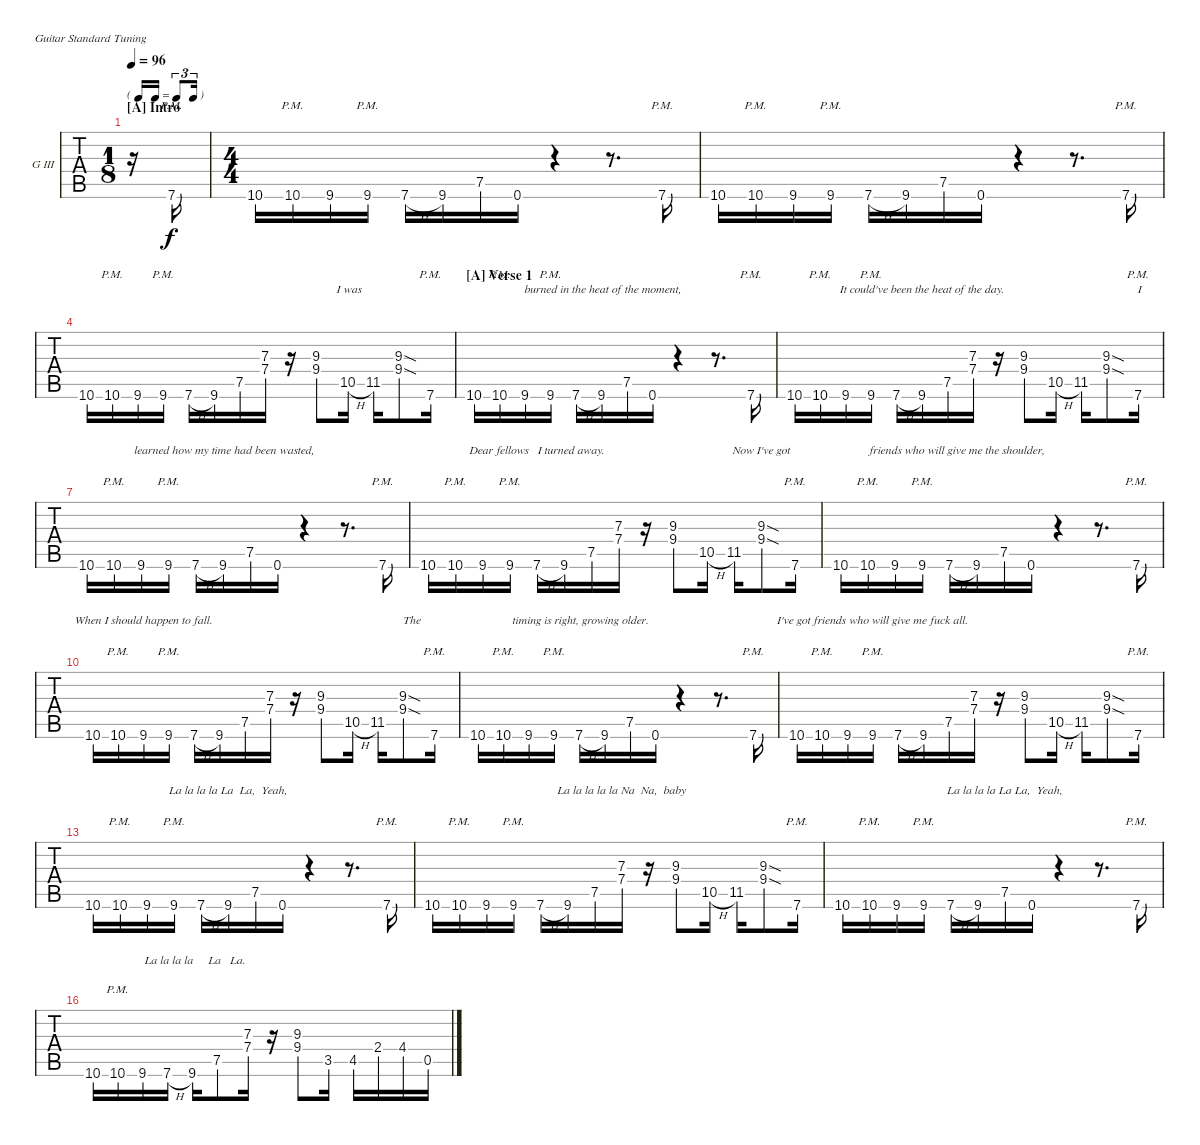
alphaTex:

\bracketExtendMode nobrackets
\firstSystemTrackNameOrientation horizontal
\otherSystemsTrackNameOrientation horizontal
\defaultBarNumberDisplay FirstOfSystem
\track ("Guitar III" "G III") {instrument overdrivenguitar}
\staff {tabs}
\tuning (E4 B3 G3 D3 A2 E2)
\ts (1 8)
\tf triplet16th
\section ("A" "Intro")
\tempo 96
\clef g2
\ks a
r.16{dy f instrument overdrivenguitar} 7.6{pm}.16 |
\ts (4 4)
10.6.16 10.6{pm}.16 9.6.16 9.6{pm}.16 7.6{h}.16 9.6.16 7.5.16 0.6.16 r.4 r.8{d} 7.6{pm}.16 |
10.6.16 10.6{pm}.16 9.6.16 9.6{pm}.16 7.6{h}.16 9.6.16 7.5.16 0.6.16 r.4 r.8{d} 7.6{pm}.16 |
10.6.16{lyrics (0 "") lyrics (1 "") lyrics (2 "") lyrics (3 "") lyrics (4 "")} 10.6{pm}.16{lyrics (0 "") lyrics (1 "") lyrics (2 "") lyrics (3 "") lyrics (4 "")} 9.6.16{lyrics (0 "") lyrics (1 "") lyrics (2 "") lyrics (3 "") lyrics (4 "")} 9.6{pm}.16{lyrics (0 "") lyrics (1 "") lyrics (2 "") lyrics (3 "") lyrics (4 "")} 7.6{h}.16{lyrics (0 "") lyrics (1 "") lyrics (2 "") lyrics (3 "") lyrics (4 "")} 9.6.16{lyrics (0 "") lyrics (1 "") lyrics (2 "") lyrics (3 "") lyrics (4 "")} 7.5.16{lyrics (0 "") lyrics (1 "") lyrics (2 "") lyrics (3 "") lyrics (4 "")} (7.3 7.4).16{lyrics (0 "") lyrics (1 "") lyrics (2 "") lyrics (3 "") lyrics (4 "")} r.16 (9.3{st} 9.4{st}).8{lyrics (0 "") lyrics (1 "") lyrics (2 "") lyrics (3 "") lyrics (4 "")} 10.5{h}.16{lyrics (0 " I was") lyrics (1 "") lyrics (2 "") lyrics (3 "") lyrics (4 "")} 11.5.16{lyrics (0 "") lyrics (1 "") lyrics (2 "") lyrics (3 "") lyrics (4 "")} (9.3{sod} 9.4{sod}).8{lyrics (0 "") lyrics (1 "") lyrics (2 "") lyrics (3 "") lyrics (4 "")} 7.6{pm}.16{lyrics (0 "") lyrics (1 "") lyrics (2 "") lyrics (3 "") lyrics (4 "")} |
\section ("A" "Verse 1")
10.6.16{lyrics (0 "") lyrics (1 "") lyrics (2 "") lyrics (3 "") lyrics (4 "")} 10.6{pm}.16{lyrics (0 "") lyrics (1 "") lyrics (2 "") lyrics (3 "") lyrics (4 "")} 9.6.16{lyrics (0 "") lyrics (1 "") lyrics (2 "") lyrics (3 "") lyrics (4 "")} 9.6{pm}.16{lyrics (0 "") lyrics (1 "") lyrics (2 "") lyrics (3 "") lyrics (4 "")} 7.6{h}.16{lyrics (0 "") lyrics (1 "") lyrics (2 "") lyrics (3 "") lyrics (4 "")} 9.6.16{lyrics (0 " burned in the heat of the moment,") lyrics (1 "") lyrics (2 "") lyrics (3 "") lyrics (4 "")} 7.5.16{lyrics (0 "") lyrics (1 "") lyrics (2 "") lyrics (3 "") lyrics (4 "")} 0.6.16{lyrics (0 "") lyrics (1 "") lyrics (2 "") lyrics (3 "") lyrics (4 "")} r.4 r.8{d} 7.6{pm}.16{lyrics (0 "") lyrics (1 "") lyrics (2 "") lyrics (3 "") lyrics (4 "")} |
10.6.16{lyrics (0 "") lyrics (1 "") lyrics (2 "") lyrics (3 "") lyrics (4 "")} 10.6{pm}.16{lyrics (0 "") lyrics (1 "") lyrics (2 "") lyrics (3 "") lyrics (4 "")} 9.6.16{lyrics (0 "") lyrics (1 "") lyrics (2 "") lyrics (3 "") lyrics (4 "")} 9.6{pm}.16{lyrics (0 "") lyrics (1 "") lyrics (2 "") lyrics (3 "") lyrics (4 "")} 7.6{h}.16{lyrics (0 "") lyrics (1 "") lyrics (2 "") lyrics (3 "") lyrics (4 "")} 9.6.16{lyrics (0 "It could've been the heat of the day.") lyrics (1 "") lyrics (2 "") lyrics (3 "") lyrics (4 "")} 7.5.16{lyrics (0 "") lyrics (1 "") lyrics (2 "") lyrics (3 "") lyrics (4 "")} (7.3 7.4).16{lyrics (0 "") lyrics (1 "") lyrics (2 "") lyrics (3 "") lyrics (4 "")} r.16 (9.3{st} 9.4{st}).8{lyrics (0 "") lyrics (1 "") lyrics (2 "") lyrics (3 "") lyrics (4 "")} 10.5{h}.16{lyrics (0 "") lyrics (1 "") lyrics (2 "") lyrics (3 "") lyrics (4 "")} 11.5.16{lyrics (0 "") lyrics (1 "") lyrics (2 "") lyrics (3 "") lyrics (4 "")} (9.3{sod} 9.4{sod}).8{lyrics (0 "") lyrics (1 "") lyrics (2 "") lyrics (3 "") lyrics (4 "")} 7.6{pm}.16{lyrics (0 " I") lyrics (1 "") lyrics (2 "") lyrics (3 "") lyrics (4 "")} |
10.6.16{lyrics (0 "") lyrics (1 "") lyrics (2 "") lyrics (3 "") lyrics (4 "")} 10.6{pm}.16{lyrics (0 "") lyrics (1 "") lyrics (2 "") lyrics (3 "") lyrics (4 "")} 9.6.16{lyrics (0 "") lyrics (1 "") lyrics (2 "") lyrics (3 "") lyrics (4 "")} 9.6{pm}.16{lyrics (0 "") lyrics (1 "") lyrics (2 "") lyrics (3 "") lyrics (4 "")} 7.6{h}.16{lyrics (0 "") lyrics (1 "") lyrics (2 "") lyrics (3 "") lyrics (4 "")} 9.6.16{lyrics (0 " learned how my time had been wasted,") lyrics (1 "") lyrics (2 "") lyrics (3 "") lyrics (4 "")} 7.5.16{lyrics (0 "") lyrics (1 "") lyrics (2 "") lyrics (3 "") lyrics (4 "")} 0.6.16{lyrics (0 "") lyrics (1 "") lyrics (2 "") lyrics (3 "") lyrics (4 "")} r.4 r.8{d} 7.6{pm}.16{lyrics (0 "") lyrics (1 "") lyrics (2 "") lyrics (3 "") lyrics (4 "")} |
10.6.16{lyrics (0 "") lyrics (1 "") lyrics (2 "") lyrics (3 "") lyrics (4 "")} 10.6{pm}.16{lyrics (0 "") lyrics (1 "") lyrics (2 "") lyrics (3 "") lyrics (4 "")} 9.6.16{lyrics (0 "") lyrics (1 "") lyrics (2 "") lyrics (3 "") lyrics (4 "")} 9.6{pm}.16{lyrics (0 "") lyrics (1 "") lyrics (2 "") lyrics (3 "") lyrics (4 "")} 7.6{h}.16{lyrics (0 "Dear fellows   I turned away.      ") lyrics (1 "") lyrics (2 "") lyrics (3 "") lyrics (4 "")} 9.6.16{lyrics (0 "") lyrics (1 "") lyrics (2 "") lyrics (3 "") lyrics (4 "")} 7.5.16{lyrics (0 "") lyrics (1 "") lyrics (2 "") lyrics (3 "") lyrics (4 "")} (7.3 7.4).16{lyrics (0 "") lyrics (1 "") lyrics (2 "") lyrics (3 "") lyrics (4 "")} r.16 (9.3{st} 9.4{st}).8{lyrics (0 "") lyrics (1 "") lyrics (2 "") lyrics (3 "") lyrics (4 "")} 10.5{h}.16{lyrics (0 "") lyrics (1 "") lyrics (2 "") lyrics (3 "") lyrics (4 "")} 11.5.16{lyrics (0 "") lyrics (1 "") lyrics (2 "") lyrics (3 "") lyrics (4 "")} (9.3{sod} 9.4{sod}).8{lyrics (0 "Now I've got") lyrics (1 "") lyrics (2 "") lyrics (3 "") lyrics (4 "")} 7.6{pm}.16{lyrics (0 "") lyrics (1 "") lyrics (2 "") lyrics (3 "") lyrics (4 "")} |
10.6.16{lyrics (0 "") lyrics (1 "") lyrics (2 "") lyrics (3 "") lyrics (4 "")} 10.6{pm}.16{lyrics (0 "") lyrics (1 "") lyrics (2 "") lyrics (3 "") lyrics (4 "")} 9.6.16{lyrics (0 "") lyrics (1 "") lyrics (2 "") lyrics (3 "") lyrics (4 "")} 9.6{pm}.16{lyrics (0 "") lyrics (1 "") lyrics (2 "") lyrics (3 "") lyrics (4 "")} 7.6{h}.16{lyrics (0 "     friends who will give me the shoulder,") lyrics (1 "") lyrics (2 "") lyrics (3 "") lyrics (4 "")} 9.6.16{lyrics (0 "") lyrics (1 "") lyrics (2 "") lyrics (3 "") lyrics (4 "")} 7.5.16{lyrics (0 "") lyrics (1 "") lyrics (2 "") lyrics (3 "") lyrics (4 "")} 0.6.16{lyrics (0 "") lyrics (1 "") lyrics (2 "") lyrics (3 "") lyrics (4 "")} r.4 r.8{d} 7.6{pm}.16{lyrics (0 "") lyrics (1 "") lyrics (2 "") lyrics (3 "") lyrics (4 "")} |
10.6.16{lyrics (0 "") lyrics (1 "") lyrics (2 "") lyrics (3 "") lyrics (4 "")} 10.6{pm}.16{lyrics (0 "") lyrics (1 "") lyrics (2 "") lyrics (3 "") lyrics (4 "")} 9.6.16{lyrics (0 "When I should happen to fall.") lyrics (1 "") lyrics (2 "") lyrics (3 "") lyrics (4 "")} 9.6{pm}.16{lyrics (0 "") lyrics (1 "") lyrics (2 "") lyrics (3 "") lyrics (4 "")} 7.6{h}.16{lyrics (0 "") lyrics (1 "") lyrics (2 "") lyrics (3 "") lyrics (4 "")} 9.6.16{lyrics (0 "") lyrics (1 "") lyrics (2 "") lyrics (3 "") lyrics (4 "")} 7.5.16{lyrics (0 "") lyrics (1 "") lyrics (2 "") lyrics (3 "") lyrics (4 "")} (7.3 7.4).16{lyrics (0 "") lyrics (1 "") lyrics (2 "") lyrics (3 "") lyrics (4 "")} r.16 (9.3{st} 9.4{st}).8{lyrics (0 "") lyrics (1 "") lyrics (2 "") lyrics (3 "") lyrics (4 "")} 10.5{h}.16{lyrics (0 "") lyrics (1 "") lyrics (2 "") lyrics (3 "") lyrics (4 "")} 11.5.16{lyrics (0 "") lyrics (1 "") lyrics (2 "") lyrics (3 "") lyrics (4 "")} (9.3{sod} 9.4{sod}).8{lyrics (0 "      The") lyrics (1 "") lyrics (2 "") lyrics (3 "") lyrics (4 "")} 7.6{pm}.16{lyrics (0 "") lyrics (1 "") lyrics (2 "") lyrics (3 "") lyrics (4 "")} |
10.6.16{lyrics (0 "") lyrics (1 "") lyrics (2 "") lyrics (3 "") lyrics (4 "")} 10.6{pm}.16{lyrics (0 "") lyrics (1 "") lyrics (2 "") lyrics (3 "") lyrics (4 "")} 9.6.16{lyrics (0 "") lyrics (1 "") lyrics (2 "") lyrics (3 "") lyrics (4 "")} 9.6{pm}.16{lyrics (0 "") lyrics (1 "") lyrics (2 "") lyrics (3 "") lyrics (4 "")} 7.6{h}.16{lyrics (0 " timing is right, growing older.") lyrics (1 "") lyrics (2 "") lyrics (3 "") lyrics (4 "")} 9.6.16{lyrics (0 "") lyrics (1 "") lyrics (2 "") lyrics (3 "") lyrics (4 "")} 7.5.16{lyrics (0 "") lyrics (1 "") lyrics (2 "") lyrics (3 "") lyrics (4 "")} 0.6.16{lyrics (0 "") lyrics (1 "") lyrics (2 "") lyrics (3 "") lyrics (4 "")} r.4 r.8{d} 7.6{pm}.16{lyrics (0 "") lyrics (1 "") lyrics (2 "") lyrics (3 "") lyrics (4 "")} |
10.6.16{lyrics (0 "") lyrics (1 "") lyrics (2 "") lyrics (3 "") lyrics (4 "")} 10.6{pm}.16{lyrics (0 "") lyrics (1 "") lyrics (2 "") lyrics (3 "") lyrics (4 "")} 9.6.16{lyrics (0 "") lyrics (1 "") lyrics (2 "") lyrics (3 "") lyrics (4 "")} 9.6{pm}.16{lyrics (0 "I've got friends who will give me fuck all.") lyrics (1 "") lyrics (2 "") lyrics (3 "") lyrics (4 "")} 7.6{h}.16{lyrics (0 "") lyrics (1 "") lyrics (2 "") lyrics (3 "") lyrics (4 "")} 9.6.16{lyrics (0 "") lyrics (1 "") lyrics (2 "") lyrics (3 "") lyrics (4 "")} 7.5.16{lyrics (0 "") lyrics (1 "") lyrics (2 "") lyrics (3 "") lyrics (4 "")} (7.3 7.4).16{lyrics (0 "") lyrics (1 "") lyrics (2 "") lyrics (3 "") lyrics (4 "")} r.16 (9.3{st} 9.4{st}).8{lyrics (0 "") lyrics (1 "") lyrics (2 "") lyrics (3 "") lyrics (4 "")} 10.5{h}.16{lyrics (0 "") lyrics (1 "") lyrics (2 "") lyrics (3 "") lyrics (4 "")} 11.5.16{lyrics (0 "") lyrics (1 "") lyrics (2 "") lyrics (3 "") lyrics (4 "")} (9.3{sod} 9.4{sod}).8{lyrics (0 "") lyrics (1 "") lyrics (2 "") lyrics (3 "") lyrics (4 "")} 7.6{pm}.16{lyrics (0 "") lyrics (1 "") lyrics (2 "") lyrics (3 "") lyrics (4 "")} |
10.6.16{lyrics (0 "") lyrics (1 "") lyrics (2 "") lyrics (3 "") lyrics (4 "")} 10.6{pm}.16{lyrics (0 "") lyrics (1 "") lyrics (2 "") lyrics (3 "") lyrics (4 "")} 9.6.16{lyrics (0 "") lyrics (1 "") lyrics (2 "") lyrics (3 "") lyrics (4 "")} 9.6{pm}.16{lyrics (0 "") lyrics (1 "") lyrics (2 "") lyrics (3 "") lyrics (4 "")} 7.6{h}.16{lyrics (0 "") lyrics (1 "") lyrics (2 "") lyrics (3 "") lyrics (4 "")} 9.6.16{lyrics (0 "La la la la La  La,  Yeah,") lyrics (1 "") lyrics (2 "") lyrics (3 "") lyrics (4 "")} 7.5.16{lyrics (0 "") lyrics (1 "") lyrics (2 "") lyrics (3 "") lyrics (4 "")} 0.6.16{lyrics (0 "") lyrics (1 "") lyrics (2 "") lyrics (3 "") lyrics (4 "")} r.4 r.8{d} 7.6{pm}.16{lyrics (0 "") lyrics (1 "") lyrics (2 "") lyrics (3 "") lyrics (4 "")} |
10.6.16{lyrics (0 "") lyrics (1 "") lyrics (2 "") lyrics (3 "") lyrics (4 "")} 10.6{pm}.16{lyrics (0 "") lyrics (1 "") lyrics (2 "") lyrics (3 "") lyrics (4 "")} 9.6.16{lyrics (0 "") lyrics (1 "") lyrics (2 "") lyrics (3 "") lyrics (4 "")} 9.6{pm}.16{lyrics (0 "") lyrics (1 "") lyrics (2 "") lyrics (3 "") lyrics (4 "")} 7.6{h}.16{lyrics (0 "") lyrics (1 "") lyrics (2 "") lyrics (3 "") lyrics (4 "")} 9.6.16{lyrics (0 "") lyrics (1 "") lyrics (2 "") lyrics (3 "") lyrics (4 "")} 7.5.16{lyrics (0 "") lyrics (1 "") lyrics (2 "") lyrics (3 "") lyrics (4 "")} (7.3 7.4).16{lyrics (0 "La la la la la Na  Na,  baby  ") lyrics (1 "") lyrics (2 "") lyrics (3 "") lyrics (4 "")} r.16 (9.3{st} 9.4{st}).8{lyrics (0 "") lyrics (1 "") lyrics (2 "") lyrics (3 "") lyrics (4 "")} 10.5{h}.16{lyrics (0 "") lyrics (1 "") lyrics (2 "") lyrics (3 "") lyrics (4 "")} 11.5.16{lyrics (0 "") lyrics (1 "") lyrics (2 "") lyrics (3 "") lyrics (4 "")} (9.3{sod} 9.4{sod}).8{lyrics (0 "") lyrics (1 "") lyrics (2 "") lyrics (3 "") lyrics (4 "")} 7.6{pm}.16{lyrics (0 "") lyrics (1 "") lyrics (2 "") lyrics (3 "") lyrics (4 "")} |
10.6.16{lyrics (0 "") lyrics (1 "") lyrics (2 "") lyrics (3 "") lyrics (4 "")} 10.6{pm}.16{lyrics (0 "") lyrics (1 "") lyrics (2 "") lyrics (3 "") lyrics (4 "")} 9.6.16{lyrics (0 "") lyrics (1 "") lyrics (2 "") lyrics (3 "") lyrics (4 "")} 9.6{pm}.16{lyrics (0 "") lyrics (1 "") lyrics (2 "") lyrics (3 "") lyrics (4 "")} 7.6{h}.16{lyrics (0 "") lyrics (1 "") lyrics (2 "") lyrics (3 "") lyrics (4 "")} 9.6.16{lyrics (0 "") lyrics (1 "") lyrics (2 "") lyrics (3 "") lyrics (4 "")} 7.5.16{lyrics (0 "La la la la La La,  Yeah,   ") lyrics (1 "") lyrics (2 "") lyrics (3 "") lyrics (4 "")} 0.6.16{lyrics (0 "") lyrics (1 "") lyrics (2 "") lyrics (3 "") lyrics (4 "")} r.4 r.8{d} 7.6{pm}.16{lyrics (0 "") lyrics (1 "") lyrics (2 "") lyrics (3 "") lyrics (4 "")} |
10.6.16{lyrics (0 "") lyrics (1 "") lyrics (2 "") lyrics (3 "") lyrics (4 "")} 10.6{pm}.16{lyrics (0 "") lyrics (1 "") lyrics (2 "") lyrics (3 "") lyrics (4 "")} 9.6.16{lyrics (0 "") lyrics (1 "") lyrics (2 "") lyrics (3 "") lyrics (4 "")} 7.6{h}.16{lyrics (0 "") lyrics (1 "") lyrics (2 "") lyrics (3 "") lyrics (4 "")} 9.6.16{lyrics (0 "  La la la la     La   La.") lyrics (1 "") lyrics (2 "") lyrics (3 "") lyrics (4 "")} 7.5{st}.8 (7.4 7.3).16 r.16 (9.3{st} 9.4{st}).8 3.5.16 4.5.16 2.4.16 4.4.16 0.5.16
